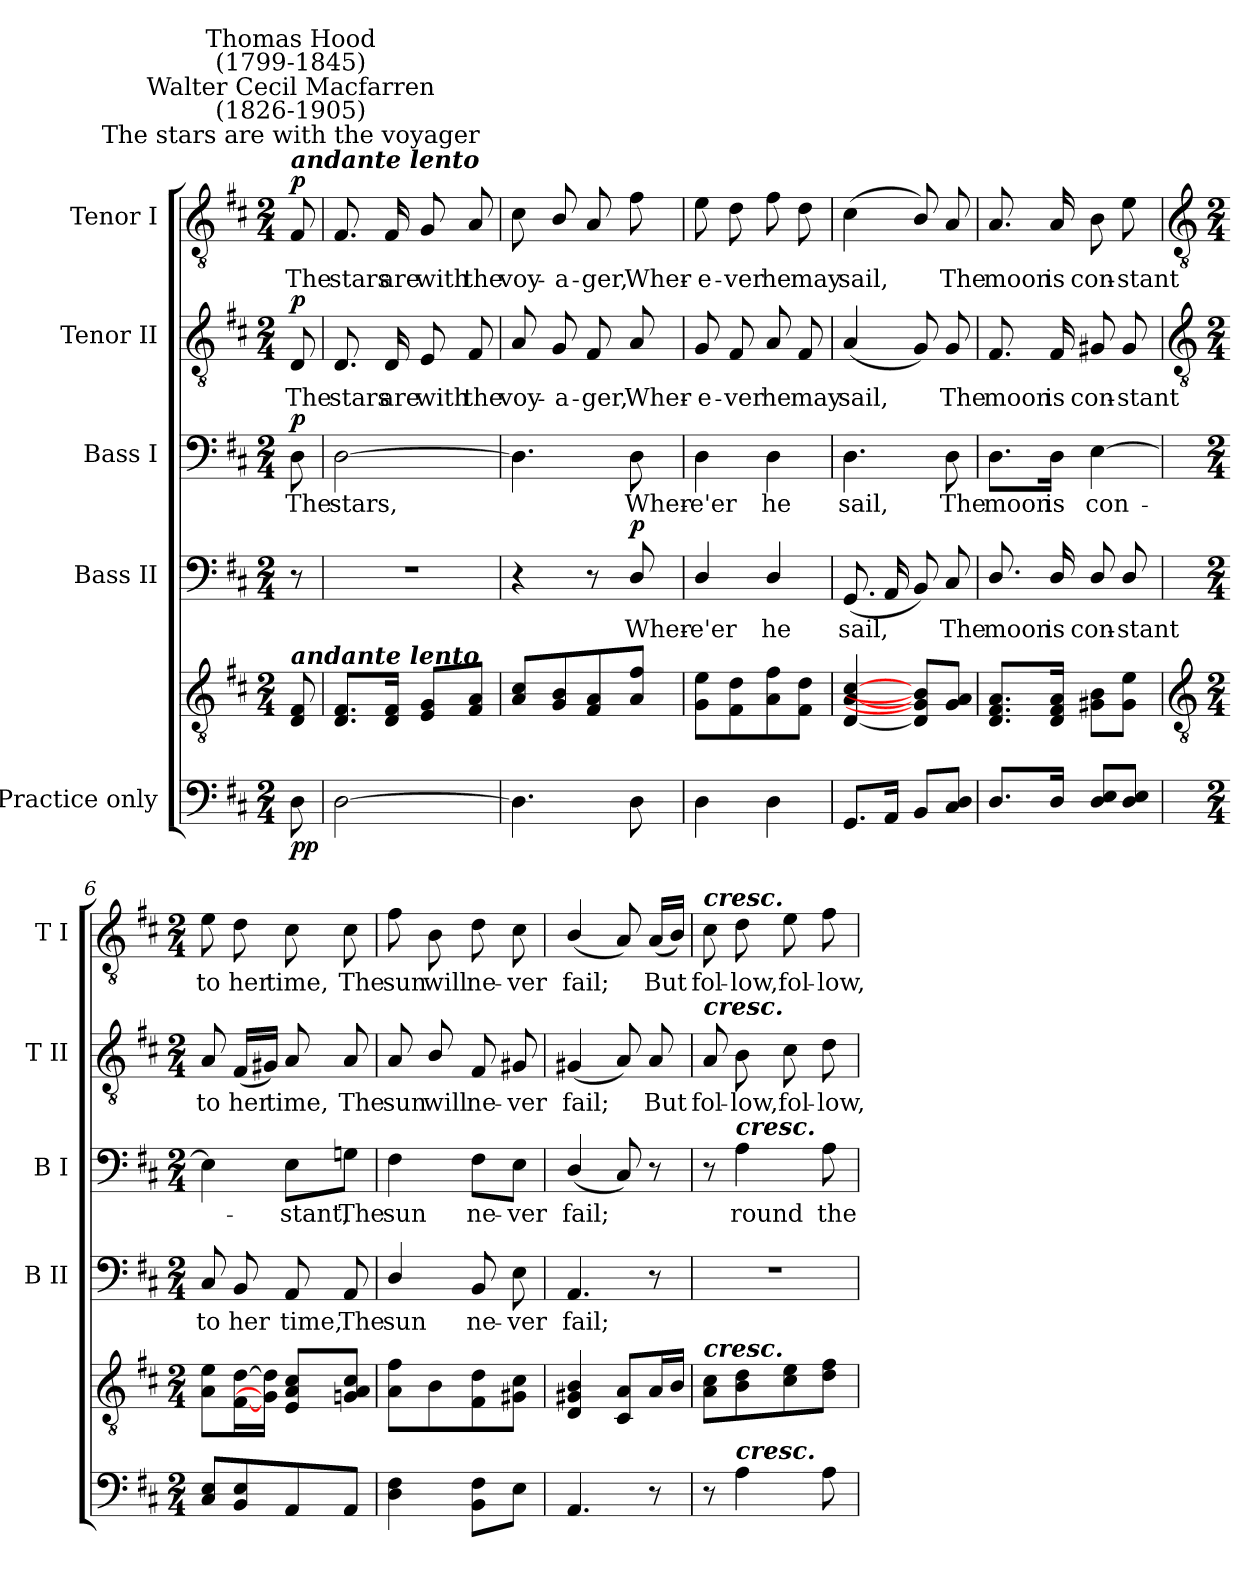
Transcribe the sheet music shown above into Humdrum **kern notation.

**kern	**kern	**dynam	**kern	**text	**dynam	**kern	**text	**dynam	**kern	**text	**dynam	**kern	**text	**dynam
*part5	*part5	*part5	*part4	*part4	*part4	*part3	*part3	*part3	*part2	*part2	*part2	*part1	*part1	*part1
*staff6	*staff5	*staff5/6	*staff4	*staff4	*staff4	*staff3	*staff3	*staff3	*staff2	*staff2	*staff2	*staff1	*staff1	*staff1
*I"Practice only	*	*	*I"Bass II	*	*	*I"Bass I	*	*	*I"Tenor II	*	*	*I"Tenor I	*	*
*	*	*	*I'B II	*	*	*I'B I	*	*	*I'T II	*	*	*I'T I	*	*
*clefF4	*clefGv2	*	*clefF4	*	*	*clefF4	*	*	*clefGv2	*	*	*clefGv2	*	*
*k[f#c#]	*k[f#c#]	*	*k[f#c#]	*	*	*k[f#c#]	*	*	*k[f#c#]	*	*	*k[f#c#]	*	*
*D:	*D:	*	*D:	*	*	*D:	*	*	*D:	*	*	*D:	*	*
*M2/4	*M2/4	*	*M2/4	*	*	*M2/4	*	*	*M2/4	*	*	*M2/4	*	*
*MM42	*MM42	*	*MM42	*	*	*MM42	*	*	*MM42	*	*	*MM42	*	*
=	=	=	=	=	=	=	=	=	=	=	=	=	=	=
!	!	!	!	!	!	!	!	!	!	!	!	!LO:TX:a:Bi:t=andante lento	!	!
!	!	!	!	!	!	!	!	!	!	!	!	!LO:TX:a:cj:t=The stars are with the voyager	!	!
!	!	!	!	!	!	!	!	!	!	!	!	!LO:TX:a:cj:t=Walter Cecil Macfarren\n(1826-1905)	!	!
!	!	!	!	!	!	!	!	!	!	!	!	!LO:TX:a:cj:t=Thomas Hood\n(1799-1845)	!	!
!	!LO:TX:a:Bi:t=andante lento	!	!	!	!	!	!	!	!	!	!	!	!	!
!	!	!LO:DY:b=2	!	!	!	!	!LO:LY:b	!	!	!LO:LY:b	!	!	!LO:LY:b	!
!	!	!LO:DY:n=1:b	!	!	!	!	!	!LO:DY:b	!	!	!LO:DY:b	!	!	!LO:DY:b
8D	8D 8F#	p p	8r	.	.	8D	The	p	8D	The	p	8F#	The	p
=1	=1	=1	=1	=1	=1	=1	=1	=1	=1	=1	=1	=1	=1	=1
!	!	!	!LO:N:vis=1	!	!	!	!LO:LY:b	!	!	!LO:LY:b	!	!	!LO:LY:b	!
[2D	8.D 8.F#L	.	2r	.	.	[2D	stars,	.	8.D	stars	.	8.F#	stars	.
!	!	!	!	!	!	!	!	!	!	!LO:LY:b	!	!	!LO:LY:b	!
.	16D 16F#J	.	.	.	.	.	.	.	16D	are	.	16F#	are	.
!	!	!	!	!	!	!	!	!	!	!LO:LY:b	!	!	!LO:LY:b	!
.	8E 8GL	.	.	.	.	.	.	.	8E	with	.	8G	with	.
!	!	!	!	!	!	!	!	!	!	!LO:LY:b	!	!	!LO:LY:b	!
.	8F# 8AJ	.	.	.	.	.	.	.	8F#	the	.	8A	the	.
=2	=2	=2	=2	=2	=2	=2	=2	=2	=2	=2	=2	=2	=2	=2
!	!	!	!	!	!	!	!	!	!	!LO:LY:b	!	!	!LO:LY:b	!
4.D]	8A 8c#L	.	4r	.	.	4.D]	.	.	8A	voy-	.	8c#	voy-	.
!	!	!	!	!	!	!	!	!	!	!LO:LY:b	!	!	!LO:LY:b	!
.	8G/ 8B/	.	.	.	.	.	.	.	8G	-a-	.	8B/	-a-	.
!	!	!	!	!	!	!	!	!	!	!LO:LY:b	!	!	!LO:LY:b	!
.	8F# 8A	.	8r	.	.	.	.	.	8F#	-ger,	.	8A	-ger,	.
!	!	!	!	!LO:LY:b	!LO:DY:b	!	!LO:LY:b	!	!	!LO:LY:b	!	!	!LO:LY:b	!
8D	8A 8f#J	.	8D/	Wher-	p	8D	Wher-	.	8A	Wher-	.	8f#	Wher-	.
=3	=3	=3	=3	=3	=3	=3	=3	=3	=3	=3	=3	=3	=3	=3
!	!	!	!	!LO:LY:b	!	!	!LO:LY:b	!	!	!LO:LY:b	!	!	!LO:LY:b	!
4D	8G 8eL	.	4D/	-e'er	.	4D	-e'er	.	8G	-e-	.	8e	-e-	.
!	!	!	!	!	!	!	!	!	!	!LO:LY:b	!	!	!LO:LY:b	!
.	8F# 8d	.	.	.	.	.	.	.	8F#	-ver	.	8d	-ver	.
!	!	!	!	!LO:LY:b	!	!	!LO:LY:b	!	!	!LO:LY:b	!	!	!LO:LY:b	!
4D	8A 8f#	.	4D/	he	.	4D	he	.	8A	he	.	8f#	he	.
!	!	!	!	!	!	!	!	!	!	!LO:LY:b	!	!	!LO:LY:b	!
.	8F# 8dJ	.	.	.	.	.	.	.	8F#	may	.	8d	may	.
=4	=4	=4	=4	=4	=4	=4	=4	=4	=4	=4	=4	=4	=4	=4
!	!	!	!	!LO:LY:b	!	!	!LO:LY:b	!	!	!LO:LY:b	!	!	!LO:LY:b	!
8.GGL	[4D [4A [4c#	.	(<8.GGL	sail,	.	4.D	sail,	.	(<4A	sail,	.	(<4c#	sail,	.
16AAJ	.	.	16AAL	.	.	.	.	.	.	.	.	.	.	.
8BBL	8D/] 8G/] 8B/]L	.	8BBJ)	.	.	.	.	.	8G)	.	.	8B/)	.	.
!	!	!	!	!LO:LY:b	!	!	!LO:LY:b	!	!	!LO:LY:b	!	!	!LO:LY:b	!
8C# 8DJ	8G 8AJ	.	8C#	The	.	8D	The	.	8G	The	.	8A	The	.
=5	=5	=5	=5	=5	=5	=5	=5	=5	=5	=5	=5	=5	=5	=5
!	!	!	!	!LO:LY:b	!	!	!LO:LY:b	!	!	!LO:LY:b	!	!	!LO:LY:b	!
8.D\L	8.D 8.F# 8.AL	.	8.D/	moon	.	8.D\L	moon	.	8.F#	moon	.	8.A	moon	.
!	!	!	!	!LO:LY:b	!	!	!LO:LY:b	!	!	!LO:LY:b	!	!	!LO:LY:b	!
16D/J	16D 16F# 16AJ	.	16D/	is	.	16D\Jk	is	.	16F#	is	.	16A	is	.
!	!	!	!	!LO:LY:b	!	!	!LO:LY:b	!	!	!LO:LY:b	!	!	!LO:LY:b	!
8D\ 8E\L	8G#X 8BL	.	8D/	con-	.	[4E	con-	.	8G#X	con-	.	8B	con-	.
!	!	!	!	!LO:LY:b	!	!	!	!	!	!LO:LY:b	!	!	!LO:LY:b	!
8D/ 8E/J	8G# 8eJ	.	8D/	-stant	.	.	.	.	8G#	-stant	.	8e	-stant	.
!!LO:LB:g=z
=6	=6	=6	=6	=6	=6	=6	=6	=6	=6	=6	=6	=6	=6	=6
*	*clefGv2	*	*	*	*	*	*	*	*clefGv2	*	*	*clefGv2	*	*
*M2/4	*M2/4	*	*M2/4	*	*	*M2/4	*	*	*M2/4	*	*	*M2/4	*	*
!	!	!	!	!LO:LY:b	!	!	!	!	!	!LO:LY:b	!	!	!LO:LY:b	!
8C# 8EL	8A 8eL	.	8C#	to	.	4E]	.	.	8A	to	.	8e	to	.
!	!	!	!	!LO:LY:b	!	!	!	!	!	!LO:LY:b	!	!	!LO:LY:b	!
8BB 8E	[16F# [16dL	.	8BB	her	.	.	.	.	(<16F#LL	her	.	8d	her	.
.	16G#] 16d]JJ	.	.	.	.	.	.	.	16G#XJJ)	.	.	.	.	.
!	!	!	!	!LO:LY:b	!	!	!LO:LY:b	!	!	!LO:LY:b	!	!	!LO:LY:b	!
8AA	8E 8A 8c#L	.	8AA	time,	.	8E\L	stant,	.	8A	time,	.	8c#	time,	.
!	!	!	!	!LO:LY:b	!	!	!LO:LY:b	!	!	!LO:LY:b	!	!	!LO:LY:b	!
8AAJ	8Gn 8A 8c#J	.	8AA	The	.	8Gn\J	The	.	8A	The	.	8c#	The	.
=7	=7	=7	=7	=7	=7	=7	=7	=7	=7	=7	=7	=7	=7	=7
!	!	!	!	!LO:LY:b	!	!	!LO:LY:b	!	!	!LO:LY:b	!	!	!LO:LY:b	!
4D\ 4F#\	8A 8f#L	.	4D/	sun	.	4F#	sun	.	8A	sun	.	8f#	sun	.
!	!	!	!	!	!	!	!	!	!	!LO:LY:b	!	!	!LO:LY:b	!
.	8B	.	.	.	.	.	.	.	8B/	will	.	8B	will	.
!	!	!	!	!LO:LY:b	!	!	!LO:LY:b	!	!	!LO:LY:b	!	!	!LO:LY:b	!
8BB 8F#L	8F# 8d	.	8BB	ne-	.	8F#\L	ne-	.	8F#	ne-	.	8d	ne-	.
!	!	!	!	!LO:LY:b	!	!	!LO:LY:b	!	!	!LO:LY:b	!	!	!LO:LY:b	!
8EJ	8G#X 8c#J	.	8E	-ver	.	8E\J	-ver	.	8G#X	-ver	.	8c#	-ver	.
=8	=8	=8	=8	=8	=8	=8	=8	=8	=8	=8	=8	=8	=8	=8
!	!	!	!	!LO:LY:b	!	!	!LO:LY:b	!	!	!LO:LY:b	!	!	!LO:LY:b	!
4.AA	4D/ 4G#X/ 4B/	.	4.AA	fail;	.	(<4D/	fail;	.	(<4G#X	fail;	.	(<4B/	fail;	.
.	8C# 8AL	.	.	.	.	8C#)	.	.	8A)	.	.	8A)	.	.
!	!	!	!	!	!	!	!	!	!	!LO:LY:b	!	!	!LO:LY:b	!
8r	16AL	.	8r	.	.	8r	.	.	8A	But	.	(<16ALL	But	.
.	16BJJ	.	.	.	.	.	.	.	.	.	.	16BJJ)	.	.
=9	=9	=9	=9	=9	=9	=9	=9	=9	=9	=9	=9	=9	=9	=9
!	!	!	!	!	!	!	!	!	!	!	!	!LO:TX:a:Bi:t=cresc.	!	!
!	!	!	!	!	!	!	!	!	!LO:TX:a:Bi:t=cresc.	!	!	!	!	!
!	!LO:TX:a:Bi:t=cresc.	!	!	!	!	!	!	!	!	!	!	!	!	!
!	!	!	!LO:N:vis=1	!	!	!	!	!	!	!LO:LY:b	!	!	!LO:LY:b	!
8r	8A 8c#L	.	2r	.	.	8r	.	.	8A	fol-	.	8c#	fol-	.
!	!	!	!	!	!	!LO:TX:a:Bi:t=cresc.	!	!	!	!	!	!	!	!
!LO:TX:a:Bi:t=cresc.	!	!	!	!	!	!	!	!	!	!	!	!	!	!
!	!	!	!	!	!	!	!LO:LY:b	!	!	!LO:LY:b	!	!	!LO:LY:b	!
4A	8B 8d	.	.	.	.	4A	round	.	8B	-low,	.	8d	-low,	.
!	!	!	!	!	!	!	!	!	!	!LO:LY:b	!	!	!LO:LY:b	!
.	8c# 8e	.	.	.	.	.	.	.	8c#	fol-	.	8e	fol-	.
!	!	!	!	!	!	!	!LO:LY:b	!	!	!LO:LY:b	!	!	!LO:LY:b	!
8A	8d 8f#J	.	.	.	.	8A	the	.	8d	-low,	.	8f#	-low,	.
=	=	=	=	=	=	=	=	=	=	=	=	=	=	=
*-	*-	*-	*-	*-	*-	*-	*-	*-	*-	*-	*-	*-	*-	*-
